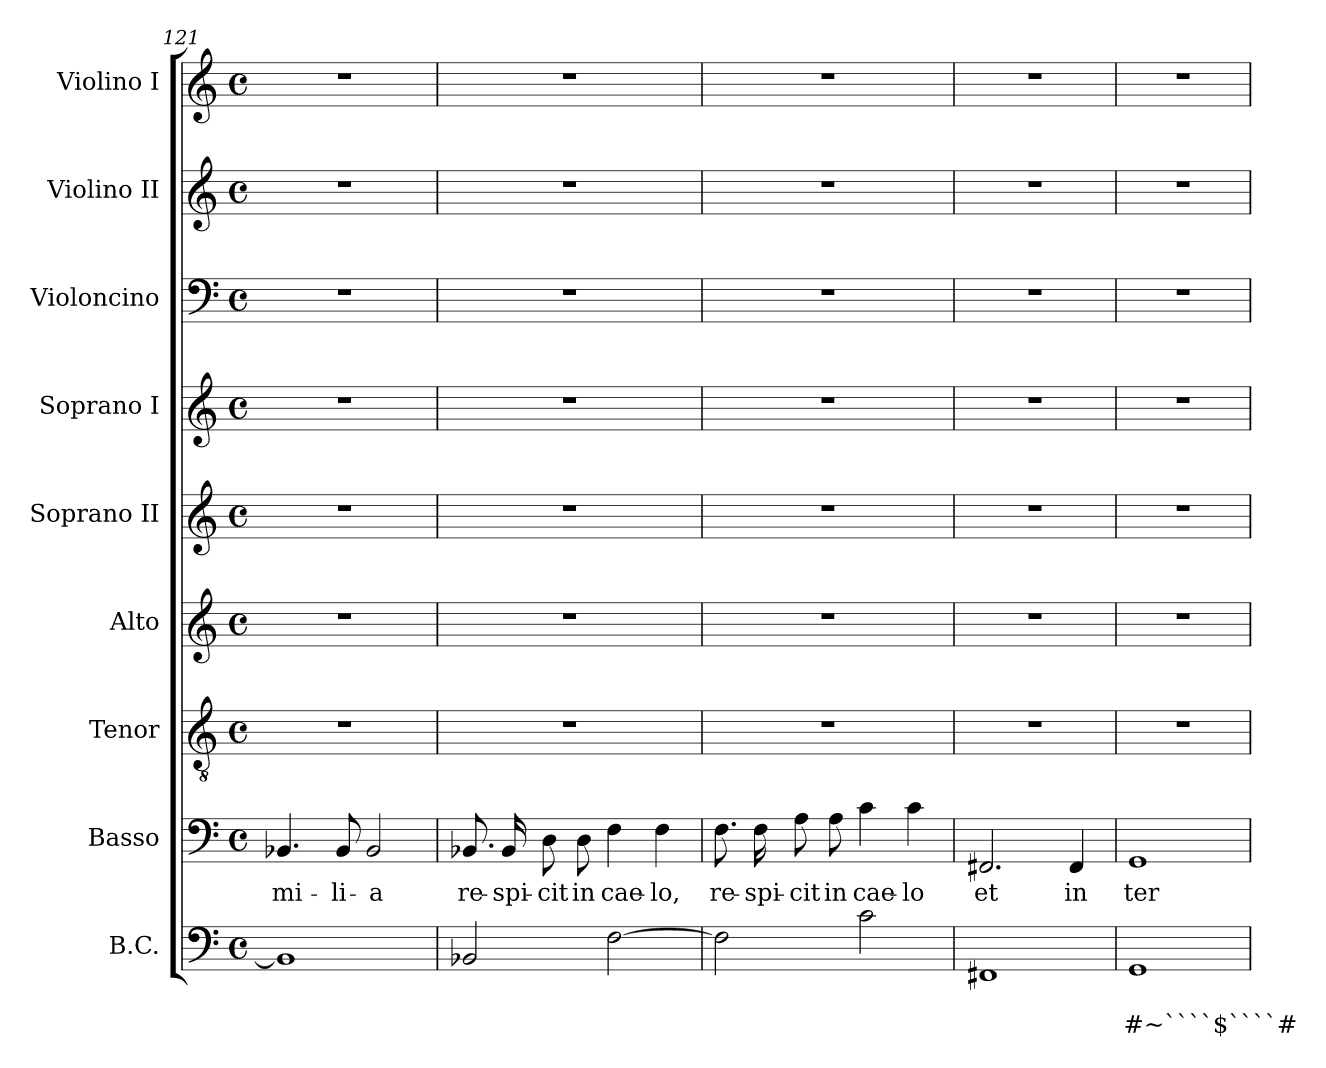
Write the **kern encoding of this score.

**kern	**text	**text	**kern	**text	**kern	**kern	**kern	**kern	**kern	**kern	**kern
*part9	*part9	*part9	*part8	*part8	*part7	*part6	*part5	*part4	*part3	*part2	*part1
*staff9	*staff9	*staff9	*staff8	*staff8	*staff7	*staff6	*staff5	*staff4	*staff3	*staff2	*staff1
*I"B.C.	*	*	*I"Basso	*	*I"Tenor	*I"Alto	*I"Soprano II	*I"Soprano I	*I"Violoncino	*I"Violino II	*I"Violino I
*I'BC	*	*	*I'B	*	*I'T	*I'A	*I'S 2	*I'S 1	*I'Vc.	*I'Vln. II	*I'Vln. I
*clefF4	*	*	*clefF4	*	*clefGv2	*clefG2	*clefG2	*clefG2	*clefF4	*clefG2	*clefG2
*k[]	*	*	*k[]	*	*k[]	*k[]	*k[]	*k[]	*k[]	*k[]	*k[]
*C:	*	*	*C:	*	*C:	*C:	*C:	*C:	*C:	*C:	*C:
*M4/4	*	*	*M4/4	*	*M4/4	*M4/4	*M4/4	*M4/4	*M4/4	*M4/4	*M4/4
*met(c)	*	*	*met(c)	*	*met(c)	*met(c)	*met(c)	*met(c)	*met(c)	*met(c)	*met(c)
=121	=121	=121	=121	=121	=121	=121	=121	=121	=121	=121	=121
!	!	!	!	!LO:LY:b	!	!	!	!	!	!	!
1BB-]	.	.	4.BB-X/	-mi-	1r	1r	1r	1r	1r	1r	1r
!	!	!	!	!LO:LY:b	!	!	!	!	!	!	!
.	.	.	8BB-/	-li-	.	.	.	.	.	.	.
!	!	!	!	!LO:LY:b	!	!	!	!	!	!	!
.	.	.	2BB-/	-a	.	.	.	.	.	.	.
=122	=122	=122	=122	=122	=122	=122	=122	=122	=122	=122	=122
!	!	!	!	!LO:LY:b	!	!	!	!	!	!	!
2BB-X/	.	.	8.BB-X/	re-	1r	1r	1r	1r	1r	1r	1r
!	!	!	!	!LO:LY:b	!	!	!	!	!	!	!
.	.	.	16BB-/	-spi-	.	.	.	.	.	.	.
!	!	!	!	!LO:LY:b	!	!	!	!	!	!	!
.	.	.	8D\	-cit	.	.	.	.	.	.	.
!	!	!	!	!LO:LY:b	!	!	!	!	!	!	!
.	.	.	8D\	in	.	.	.	.	.	.	.
!	!	!	!	!LO:LY:b	!	!	!	!	!	!	!
[2F\	.	.	4F\	cae-	.	.	.	.	.	.	.
!	!	!	!	!LO:LY:b	!	!	!	!	!	!	!
.	.	.	4F\	-lo,	.	.	.	.	.	.	.
=123	=123	=123	=123	=123	=123	=123	=123	=123	=123	=123	=123
!	!	!	!	!LO:LY:b	!	!	!	!	!	!	!
2F\]	.	.	8.F\	re-	1r	1r	1r	1r	1r	1r	1r
!	!	!	!	!LO:LY:b	!	!	!	!	!	!	!
.	.	.	16F\	-spi-	.	.	.	.	.	.	.
!	!	!	!	!LO:LY:b	!	!	!	!	!	!	!
.	.	.	8A\	-cit	.	.	.	.	.	.	.
!	!	!	!	!LO:LY:b	!	!	!	!	!	!	!
.	.	.	8A\	in	.	.	.	.	.	.	.
!	!	!	!	!LO:LY:b	!	!	!	!	!	!	!
2c\	.	.	4c\	cae-	.	.	.	.	.	.	.
!	!	!	!	!LO:LY:b	!	!	!	!	!	!	!
.	.	.	4c\	-lo	.	.	.	.	.	.	.
=124	=124	=124	=124	=124	=124	=124	=124	=124	=124	=124	=124
!	!	!	!	!LO:LY:b	!	!	!	!	!	!	!
1FF#X	.	.	2.FF#X/	et	1r	1r	1r	1r	1r	1r	1r
!	!	!	!	!LO:LY:b	!	!	!	!	!	!	!
.	.	.	4FF#/	in	.	.	.	.	.	.	.
=125	=125	=125	=125	=125	=125	=125	=125	=125	=125	=125	=125
!	!	!LO:LY:b	!	!LO:LY:b	!	!	!	!	!	!	!
1GG	.	#~````$````#	1GG	ter-	1r	1r	1r	1r	1r	1r	1r
=	=	=	=	=	=	=	=	=	=	=	=
*-	*-	*-	*-	*-	*-	*-	*-	*-	*-	*-	*-
